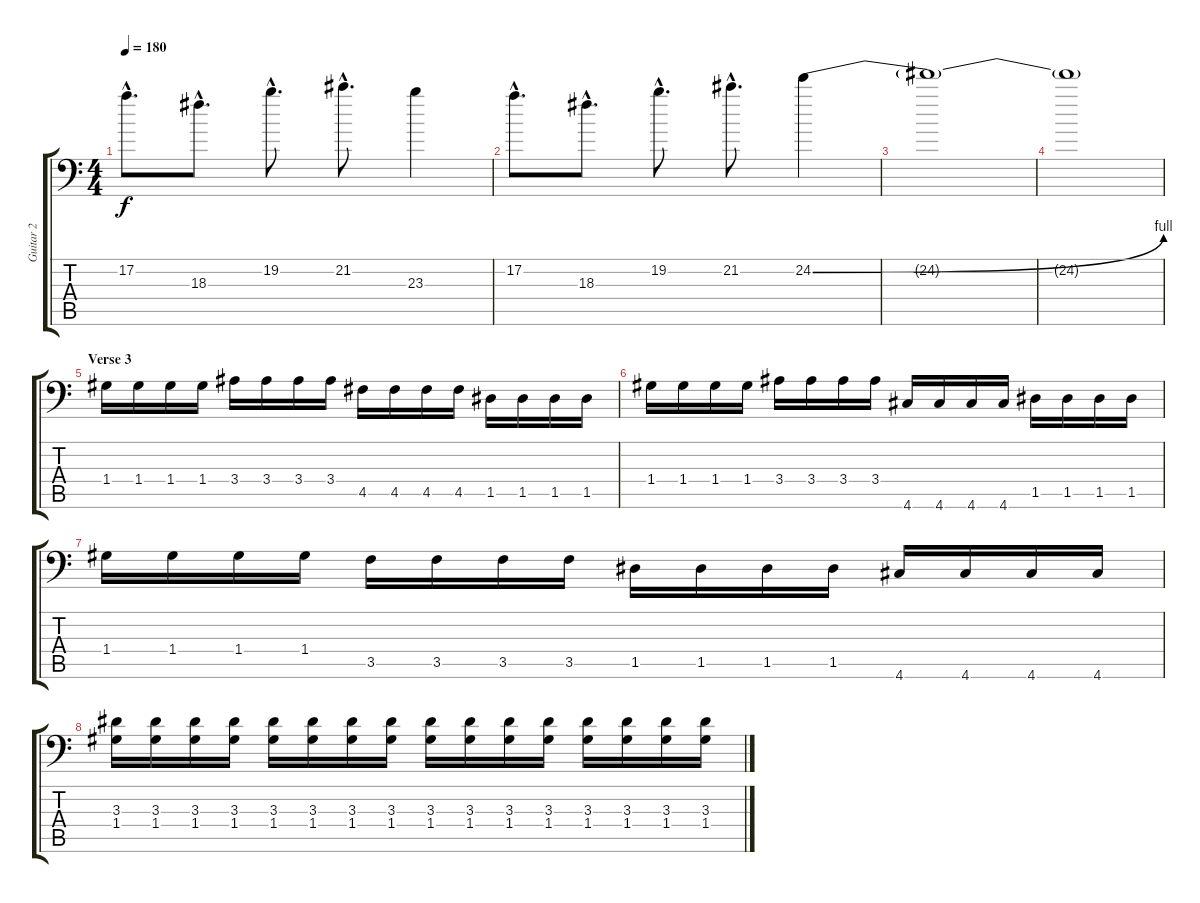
\track ("Guitar 2" "Guitar 2") {instrument distortionguitar}
\staff {score tabs}
\tuning (A3 E3 C3 G2 D2 A1) {hide}
\ts (4 4)
\tempo 180
\clef f4
\ks c
17.2{hac}.8{d dy f} 18.3{hac}.8{d} 19.2{hac}.8{d} 21.2{hac}.8{d} 23.3.4 |
17.2{hac}.8{d} 18.3{hac}.8{d} 19.2{hac}.8{d} 21.2{hac}.8{d} 24.2{be (bend 0 0 60 4)}.4 |
24.2{t}.1 |
24.2{t}.1{volume 0} |
\section ("" "Verse 3")
1.4.16{volume 13} 1.4.16 1.4.16 1.4.16 3.4.16 3.4.16 3.4.16 3.4.16 4.5.16 4.5.16 4.5.16 4.5.16 1.5.16 1.5.16 1.5.16 1.5.16 |
1.4.16 1.4.16 1.4.16 1.4.16 3.4.16 3.4.16 3.4.16 3.4.16 4.6.16 4.6.16 4.6.16 4.6.16 1.5.16 1.5.16 1.5.16 1.5.16 |
1.4.16 1.4.16 1.4.16 1.4.16 3.5.16 3.5.16 3.5.16 3.5.16 1.5.16 1.5.16 1.5.16 1.5.16 4.6.16 4.6.16 4.6.16 4.6.16 |
(3.3 1.4).16 (3.3 1.4).16 (3.3 1.4).16 (3.3 1.4).16 (3.3 1.4).16 (3.3 1.4).16 (3.3 1.4).16 (3.3 1.4).16 (3.3 1.4).16 (3.3 1.4).16 (3.3 1.4).16 (3.3 1.4).16 (3.3 1.4).16 (3.3 1.4).16 (3.3 1.4).16 (3.3 1.4).16
